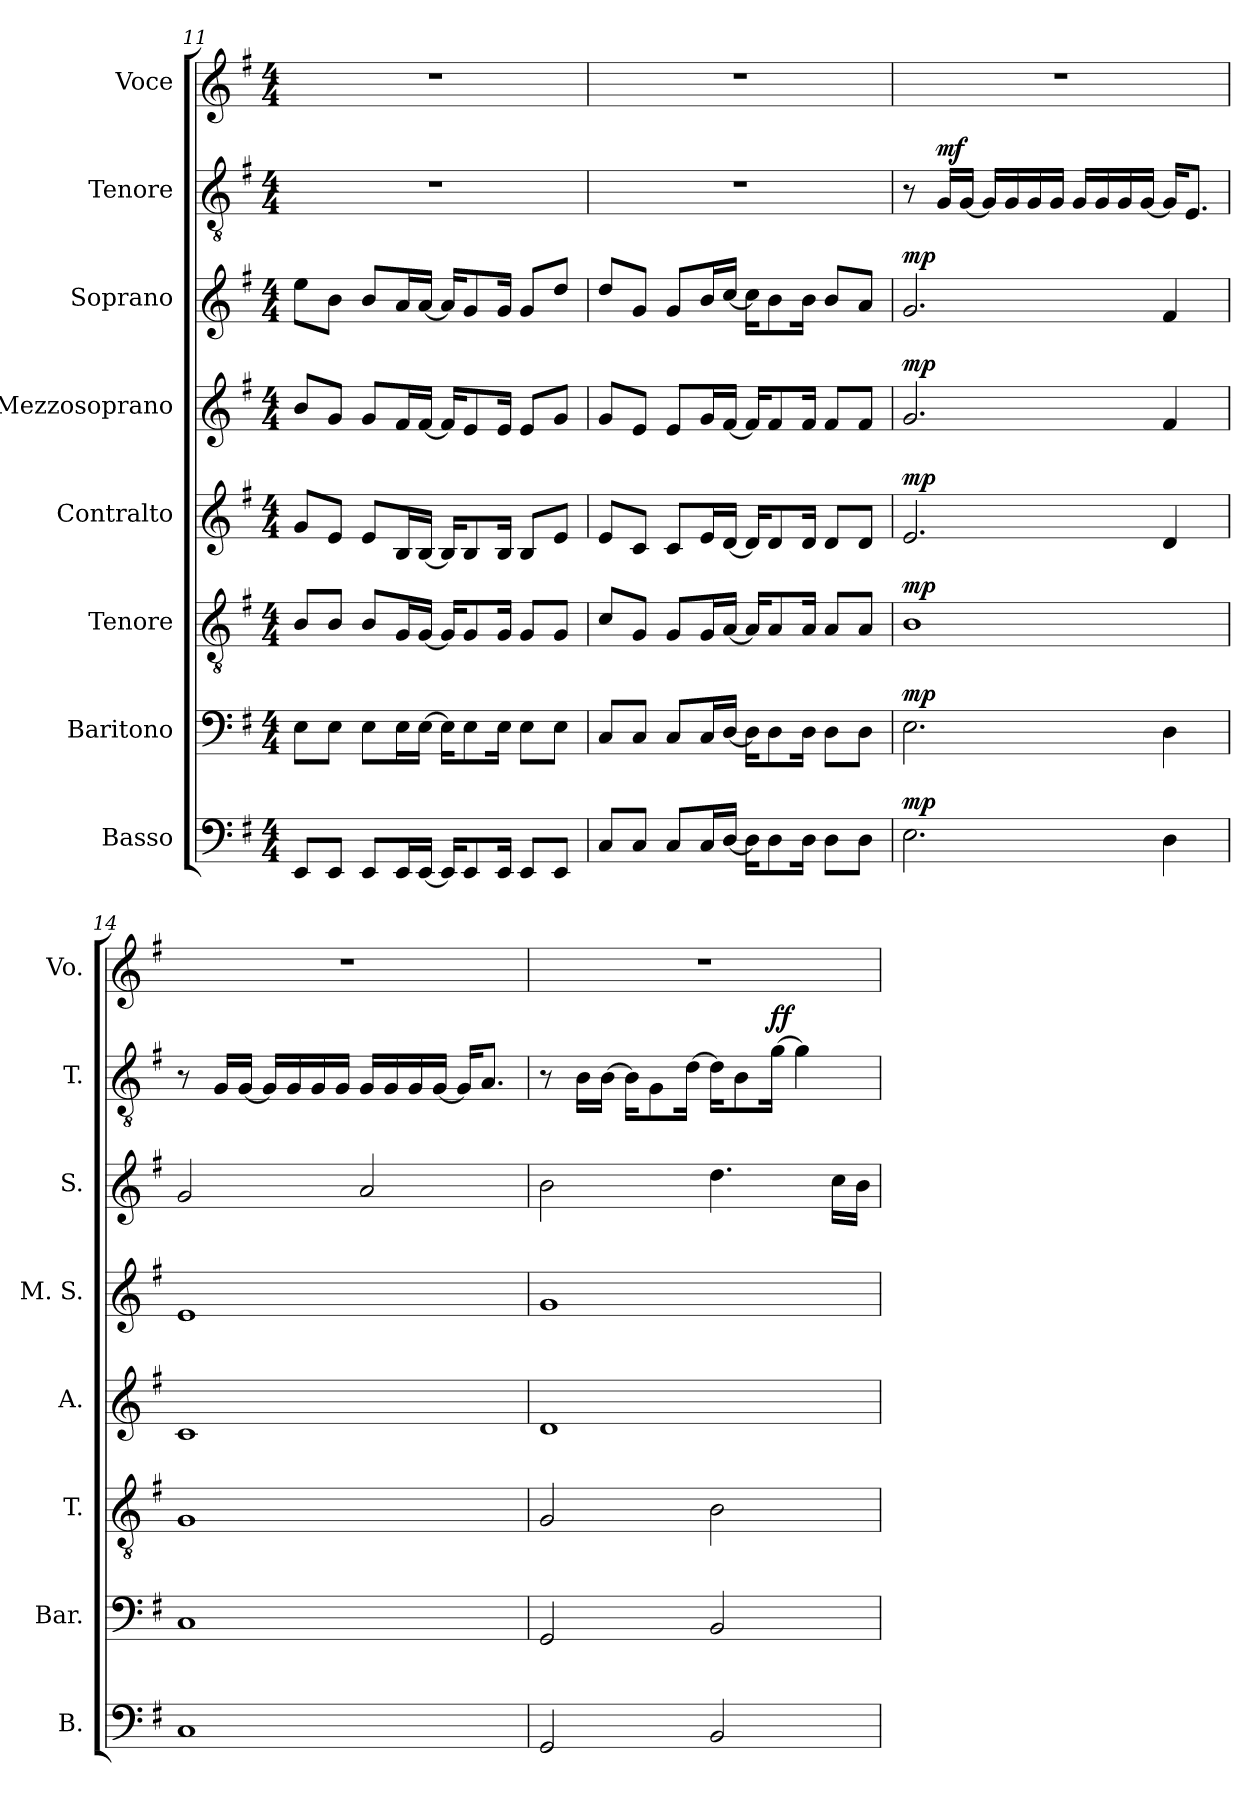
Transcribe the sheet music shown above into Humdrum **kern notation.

**kern	**dynam	**kern	**dynam	**kern	**dynam	**kern	**dynam	**kern	**dynam	**kern	**dynam	**kern	**dynam	**kern
*part8	*part8	*part7	*part7	*part6	*part6	*part5	*part5	*part4	*part4	*part3	*part3	*part2	*part2	*part1
*staff8	*staff8	*staff7	*staff7	*staff6	*staff6	*staff5	*staff5	*staff4	*staff4	*staff3	*staff3	*staff2	*staff2	*staff1
*I"Basso	*	*I"Baritono	*	*I"Tenore	*	*I"Contralto	*	*I"Mezzosoprano	*	*I"Soprano	*	*I"Tenore	*	*I"Voce
*I'B.	*	*I'Bar.	*	*I'T.	*	*I'A.	*	*I'M. S.	*	*I'S.	*	*I'T.	*	*I'Vo.
!!LO:PB:g=z
*clefF4	*	*clefF4	*	*clefGv2	*	*clefG2	*	*clefG2	*	*clefG2	*	*clefGv2	*	*clefG2
*k[f#]	*	*k[f#]	*	*k[f#]	*	*k[f#]	*	*k[f#]	*	*k[f#]	*	*k[f#]	*	*k[f#]
*M4/4	*	*M4/4	*	*M4/4	*	*M4/4	*	*M4/4	*	*M4/4	*	*M4/4	*	*M4/4
=11	=11	=11	=11	=11	=11	=11	=11	=11	=11	=11	=11	=11	=11	=11
8EE/L	.	8E\L	.	8B/L	.	8g/L	.	8b/L	.	8ee\L	.	1r	.	1r
8EE/J	.	8E\J	.	8B/J	.	8e/J	.	8g/J	.	8b\J	.	.	.	.
8EE/L	.	8E\L	.	8B/L	.	8e/L	.	8g/L	.	8b/L	.	.	.	.
16EE/L	.	16E\L	.	16G/L	.	16B/L	.	16f#/L	.	16a/L	.	.	.	.
[16EE/JJ	.	[16E\JJ	.	[16G/JJ	.	[16B/JJ	.	[16f#/JJ	.	[16a/JJ	.	.	.	.
16EE/KL]	.	16E\KL]	.	16G/KL]	.	16B/KL]	.	16f#/KL]	.	16a/KL]	.	.	.	.
8EE/	.	8E\	.	8G/	.	8B/	.	8e/	.	8g/	.	.	.	.
16EE/Jk	.	16E\Jk	.	16G/Jk	.	16B/Jk	.	16e/Jk	.	16g/Jk	.	.	.	.
8EE/L	.	8E\L	.	8G/L	.	8B/L	.	8e/L	.	8g/L	.	.	.	.
8EE/J	.	8E\J	.	8G/J	.	8e/J	.	8g/J	.	8dd/J	.	.	.	.
=12	=12	=12	=12	=12	=12	=12	=12	=12	=12	=12	=12	=12	=12	=12
8C/L	.	8C/L	.	8c/L	.	8e/L	.	8g/L	.	8dd/L	.	1r	.	1r
8C/J	.	8C/J	.	8G/J	.	8c/J	.	8e/J	.	8g/J	.	.	.	.
8C/L	.	8C/L	.	8G/L	.	8c/L	.	8e/L	.	8g/L	.	.	.	.
16C/L	.	16C/L	.	16G/L	.	16e/L	.	16g/L	.	16b/L	.	.	.	.
[16D/JJ	.	[16D/JJ	.	[16A/JJ	.	[16d/JJ	.	[16f#/JJ	.	[16cc/JJ	.	.	.	.
16D\KL]	.	16D\KL]	.	16A/KL]	.	16d/KL]	.	16f#/KL]	.	16cc\KL]	.	.	.	.
8D\	.	8D\	.	8A/	.	8d/	.	8f#/	.	8b\	.	.	.	.
16D\Jk	.	16D\Jk	.	16A/Jk	.	16d/Jk	.	16f#/Jk	.	16b\Jk	.	.	.	.
8D\L	.	8D\L	.	8A/L	.	8d/L	.	8f#/L	.	8b/L	.	.	.	.
8D\J	.	8D\J	.	8A/J	.	8d/J	.	8f#/J	.	8a/J	.	.	.	.
=13	=13	=13	=13	=13	=13	=13	=13	=13	=13	=13	=13	=13	=13	=13
!	!LO:DY:a	!	!LO:DY:a	!	!LO:DY:a	!	!LO:DY:a	!	!LO:DY:a	!	!LO:DY:a	!	!	!
2.E\	mp	2.E\	mp	1B	mp	2.e/	mp	2.g/	mp	2.g/	mp	8r	.	1r
!	!	!	!	!	!	!	!	!	!	!	!	!	!LO:DY:a	!
.	.	.	.	.	.	.	.	.	.	.	.	16G/LL	mf	.
.	.	.	.	.	.	.	.	.	.	.	.	[16G/JJ	.	.
.	.	.	.	.	.	.	.	.	.	.	.	16G/LL]	.	.
.	.	.	.	.	.	.	.	.	.	.	.	16G/	.	.
.	.	.	.	.	.	.	.	.	.	.	.	16G/	.	.
.	.	.	.	.	.	.	.	.	.	.	.	16G/JJ	.	.
.	.	.	.	.	.	.	.	.	.	.	.	16G/LL	.	.
.	.	.	.	.	.	.	.	.	.	.	.	16G/	.	.
.	.	.	.	.	.	.	.	.	.	.	.	16G/	.	.
.	.	.	.	.	.	.	.	.	.	.	.	[16G/JJ	.	.
4D\	.	4D\	.	.	.	4d/	.	4f#/	.	4f#/	.	16G/KL]	.	.
.	.	.	.	.	.	.	.	.	.	.	.	8.E/J	.	.
!!LO:LB:g=z
=14	=14	=14	=14	=14	=14	=14	=14	=14	=14	=14	=14	=14	=14	=14
1C	.	1C	.	1G	.	1c	.	1e	.	2g/	.	8r	.	1r
.	.	.	.	.	.	.	.	.	.	.	.	16G/LL	.	.
.	.	.	.	.	.	.	.	.	.	.	.	[16G/JJ	.	.
.	.	.	.	.	.	.	.	.	.	.	.	16G/LL]	.	.
.	.	.	.	.	.	.	.	.	.	.	.	16G/	.	.
.	.	.	.	.	.	.	.	.	.	.	.	16G/	.	.
.	.	.	.	.	.	.	.	.	.	.	.	16G/JJ	.	.
.	.	.	.	.	.	.	.	.	.	2a/	.	16G/LL	.	.
.	.	.	.	.	.	.	.	.	.	.	.	16G/	.	.
.	.	.	.	.	.	.	.	.	.	.	.	16G/	.	.
.	.	.	.	.	.	.	.	.	.	.	.	[16G/JJ	.	.
.	.	.	.	.	.	.	.	.	.	.	.	16G/KL]	.	.
.	.	.	.	.	.	.	.	.	.	.	.	8.A/J	.	.
=15	=15	=15	=15	=15	=15	=15	=15	=15	=15	=15	=15	=15	=15	=15
2GG/	.	2GG/	.	2G/	.	1d	.	1g	.	2b\	.	8r	.	1r
.	.	.	.	.	.	.	.	.	.	.	.	16B\LL	.	.
.	.	.	.	.	.	.	.	.	.	.	.	[16B\JJ	.	.
.	.	.	.	.	.	.	.	.	.	.	.	16B\KL]	.	.
.	.	.	.	.	.	.	.	.	.	.	.	8G\	.	.
.	.	.	.	.	.	.	.	.	.	.	.	[16d\Jk	.	.
2BB/	.	2BB/	.	2B\	.	.	.	.	.	4.dd\	.	16d\KL]	.	.
.	.	.	.	.	.	.	.	.	.	.	.	8B\	.	.
!	!	!	!	!	!	!	!	!	!	!	!	!	!LO:DY:a	!
.	.	.	.	.	.	.	.	.	.	.	.	[16g\Jk	ff	.
.	.	.	.	.	.	.	.	.	.	.	.	4g\]	.	.
.	.	.	.	.	.	.	.	.	.	16cc\LL	.	.	.	.
.	.	.	.	.	.	.	.	.	.	16b\JJ	.	.	.	.
=	=	=	=	=	=	=	=	=	=	=	=	=	=	=
*-	*-	*-	*-	*-	*-	*-	*-	*-	*-	*-	*-	*-	*-	*-
